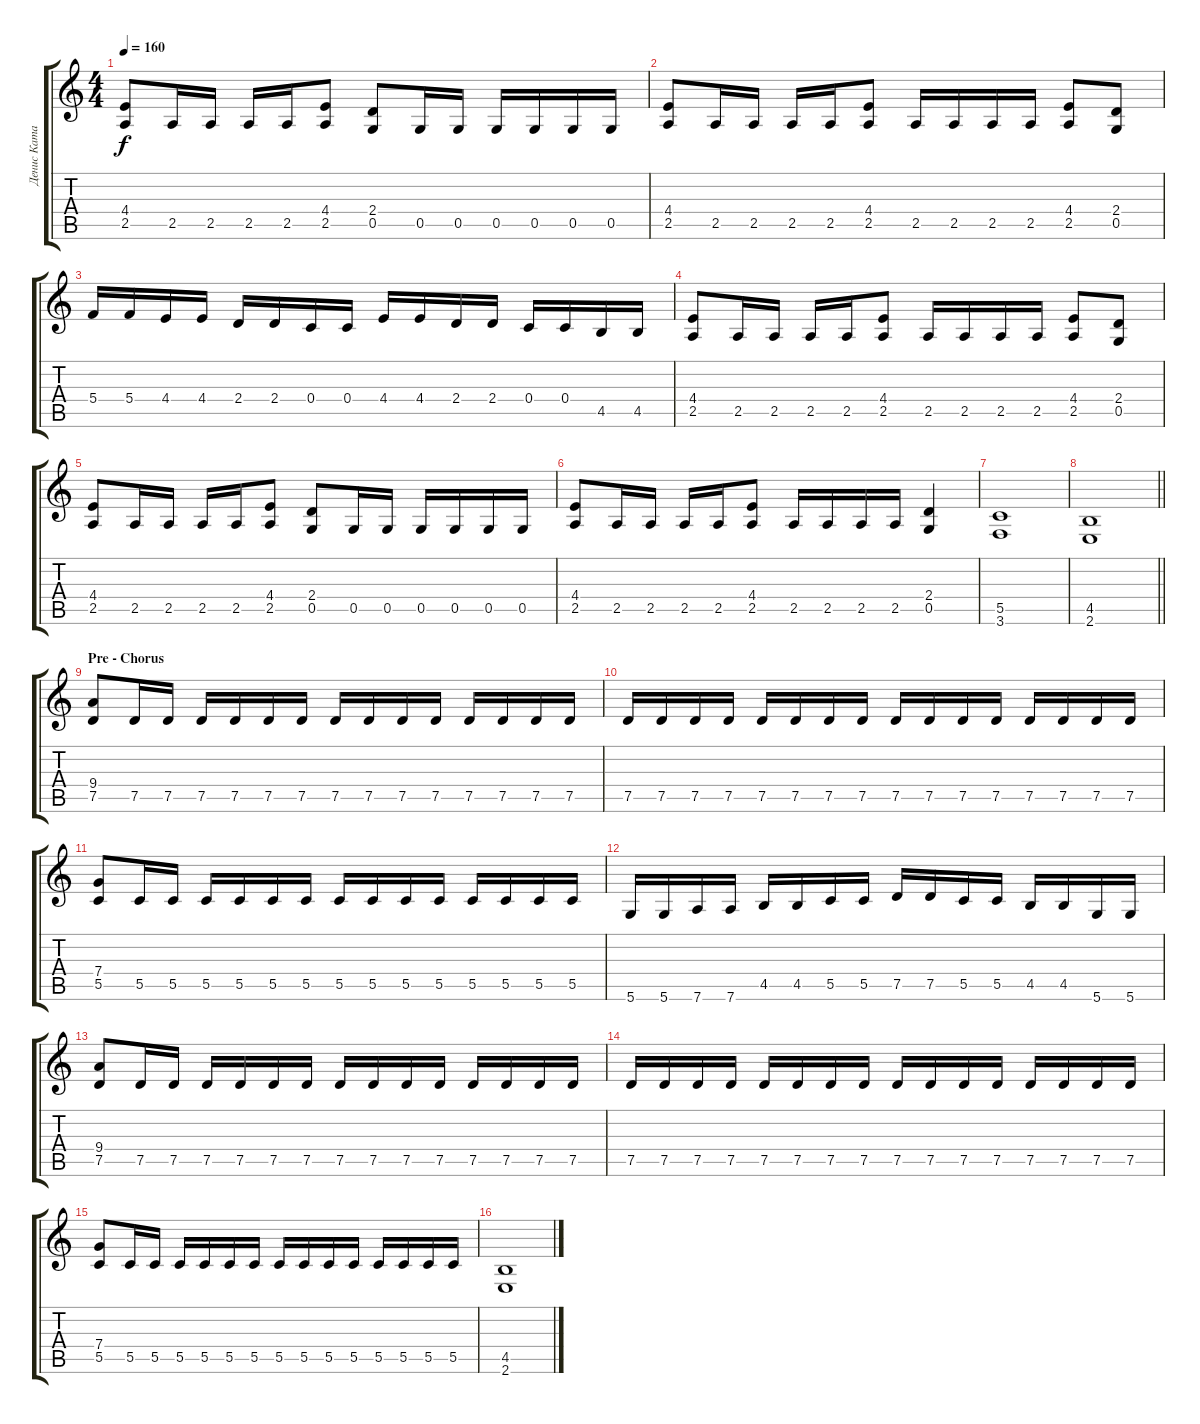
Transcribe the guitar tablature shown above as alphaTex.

\track ("Денис Катасонов" "Денис Ката") {instrument distortionguitar}
\staff {score tabs}
\tuning (D4 A3 F3 C3 G2 D2) {hide}
\ts (4 4)
\tempo 160
\clef g2
\ks c
(4.4 2.5).8{dy f} 2.5.16 2.5.16 2.5.16 2.5.16 (4.4 2.5).8 (2.4 0.5).8 0.5.16 0.5.16 0.5.16 0.5.16 0.5.16 0.5.16 |
(4.4 2.5).8 2.5.16 2.5.16 2.5.16 2.5.16 (4.4 2.5).8 2.5.16 2.5.16 2.5.16 2.5.16 (4.4 2.5).8 (2.4 0.5).8 |
5.4.16 5.4.16 4.4.16 4.4.16 2.4.16 2.4.16 0.4.16 0.4.16 4.4.16 4.4.16 2.4.16 2.4.16 0.4.16 0.4.16 4.5.16 4.5.16 |
(4.4 2.5).8 2.5.16 2.5.16 2.5.16 2.5.16 (4.4 2.5).8 2.5.16 2.5.16 2.5.16 2.5.16 (4.4 2.5).8 (2.4 0.5).8 |
(4.4 2.5).8 2.5.16 2.5.16 2.5.16 2.5.16 (4.4 2.5).8 (2.4 0.5).8 0.5.16 0.5.16 0.5.16 0.5.16 0.5.16 0.5.16 |
(4.4 2.5).8 2.5.16 2.5.16 2.5.16 2.5.16 (4.4 2.5).8 2.5.16 2.5.16 2.5.16 2.5.16 (2.4 0.5).4 |
(5.5 3.6).1 |
\barLineRight lightlight
(4.5 2.6).1 |
\section ("" "Pre - Chorus")
(9.4 7.5).8 7.5.16 7.5.16 7.5.16 7.5.16 7.5.16 7.5.16 7.5.16 7.5.16 7.5.16 7.5.16 7.5.16 7.5.16 7.5.16 7.5.16 |
7.5.16 7.5.16 7.5.16 7.5.16 7.5.16 7.5.16 7.5.16 7.5.16 7.5.16 7.5.16 7.5.16 7.5.16 7.5.16 7.5.16 7.5.16 7.5.16 |
(7.4 5.5).8 5.5.16 5.5.16 5.5.16 5.5.16 5.5.16 5.5.16 5.5.16 5.5.16 5.5.16 5.5.16 5.5.16 5.5.16 5.5.16 5.5.16 |
5.6.16 5.6.16 7.6.16 7.6.16 4.5.16 4.5.16 5.5.16 5.5.16 7.5.16 7.5.16 5.5.16 5.5.16 4.5.16 4.5.16 5.6.16 5.6.16 |
(9.4 7.5).8 7.5.16 7.5.16 7.5.16 7.5.16 7.5.16 7.5.16 7.5.16 7.5.16 7.5.16 7.5.16 7.5.16 7.5.16 7.5.16 7.5.16 |
7.5.16 7.5.16 7.5.16 7.5.16 7.5.16 7.5.16 7.5.16 7.5.16 7.5.16 7.5.16 7.5.16 7.5.16 7.5.16 7.5.16 7.5.16 7.5.16 |
(7.4 5.5).8 5.5.16 5.5.16 5.5.16 5.5.16 5.5.16 5.5.16 5.5.16 5.5.16 5.5.16 5.5.16 5.5.16 5.5.16 5.5.16 5.5.16 |
(4.5 2.6).1
